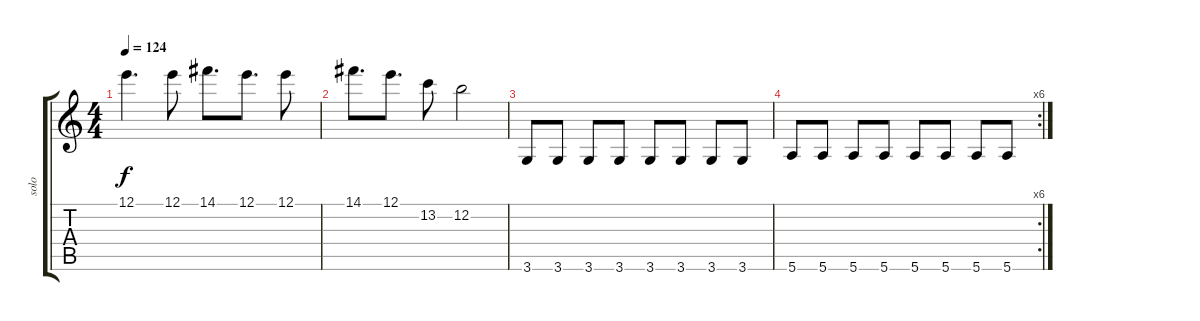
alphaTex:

\track ("solo" "solo") {instrument distortionguitar}
\staff {score tabs}
\tuning (E4 B3 G3 D3 A2 E2) {hide}
\ts (4 4)
\tempo 124
\clef g2
\ks c
12.1.4{d dy f} 12.1.8 14.1.8{d} 12.1.8{d} 12.1.8 |
14.1.8{d} 12.1.8{d} 13.2.8 12.2.2 |
3.6.8 3.6.8 3.6.8 3.6.8 3.6.8 3.6.8 3.6.8 3.6.8 |
\rc 6
5.6.8 5.6.8 5.6.8 5.6.8 5.6.8 5.6.8 5.6.8 5.6.8
